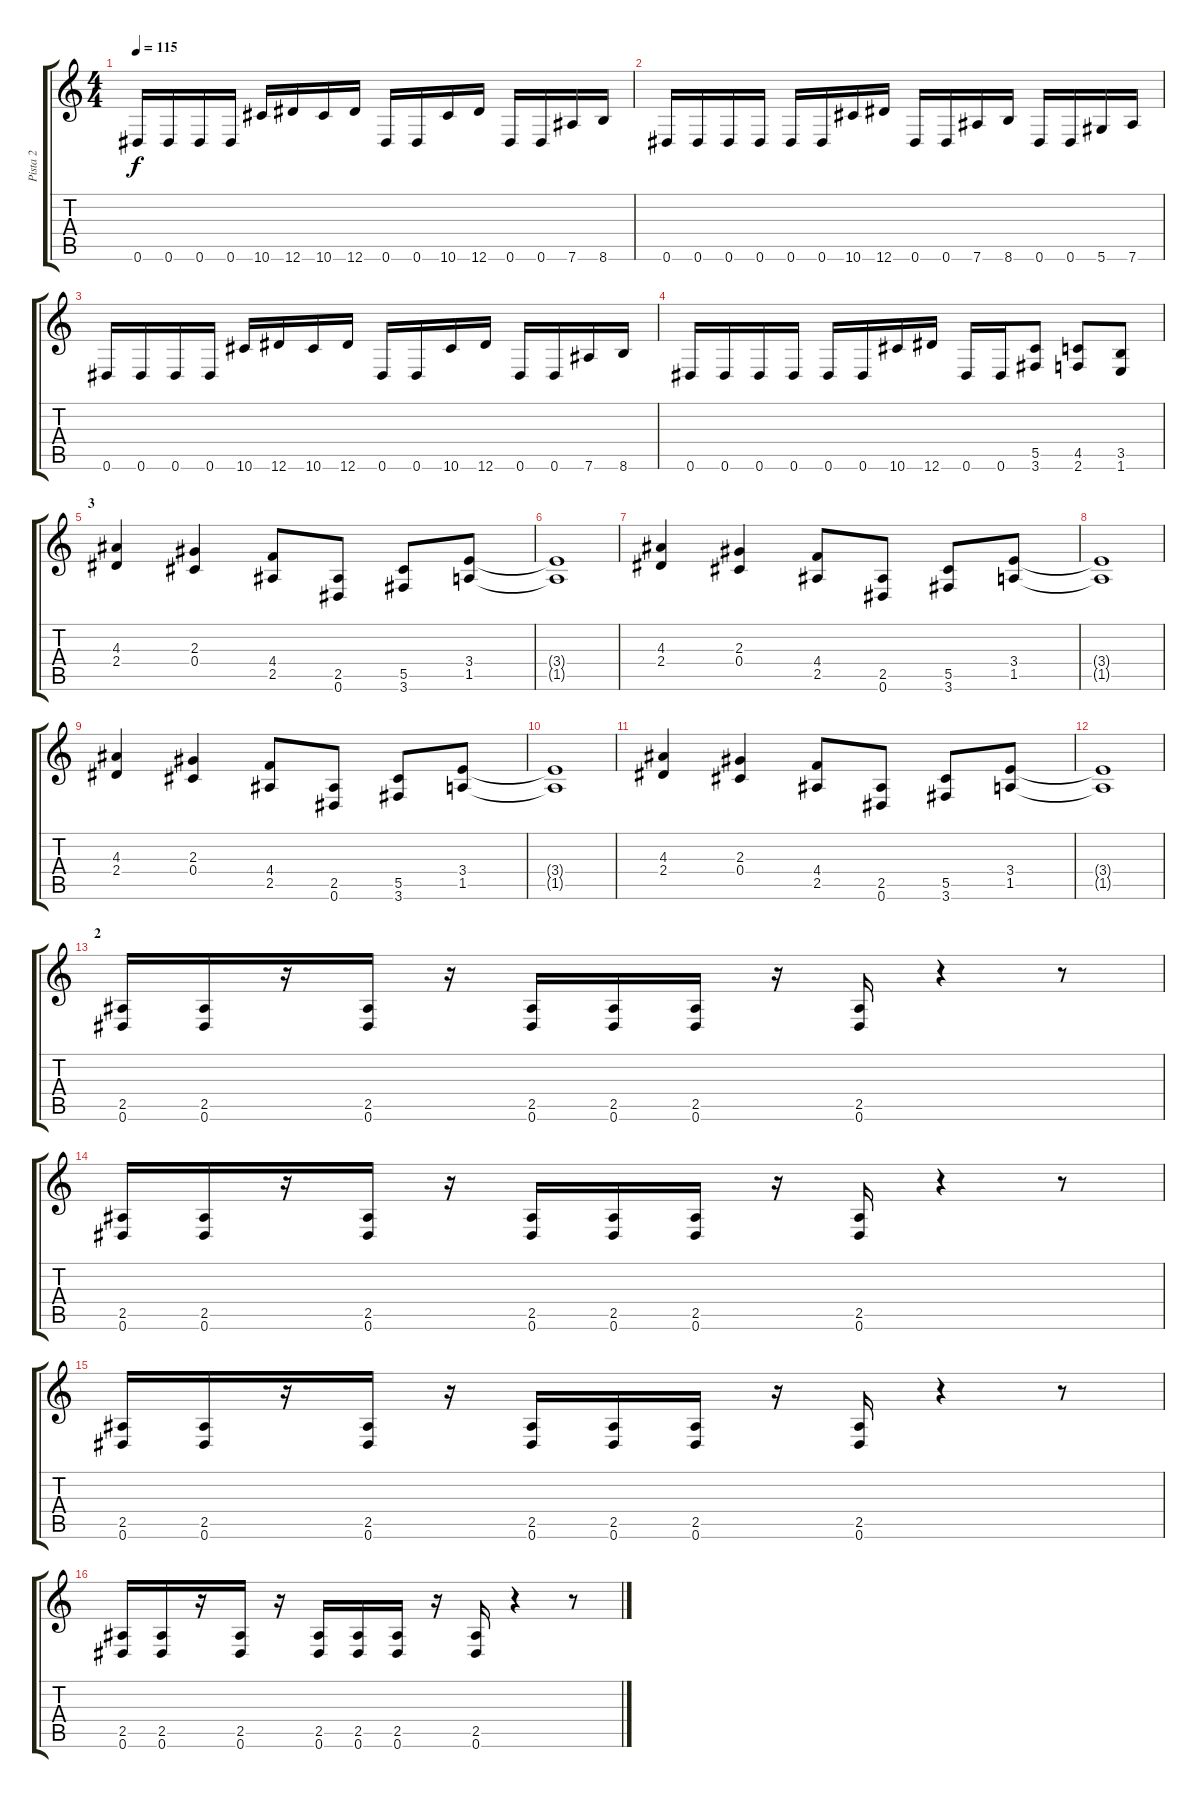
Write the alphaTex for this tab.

\track ("Pista 2" "Pista 2") {instrument distortionguitar}
\staff {score tabs}
\tuning (Eb4 Bb3 Gb3 Db3 Ab2 Eb2) {hide}
\ts (4 4)
\tempo 115
\clef g2
\ks c
0.6.16{dy f} 0.6.16 0.6.16 0.6.16 10.6.16 12.6.16 10.6.16 12.6.16 0.6.16 0.6.16 10.6.16 12.6.16 0.6.16 0.6.16 7.6.16 8.6.16 |
0.6.16 0.6.16 0.6.16 0.6.16 0.6.16 0.6.16 10.6.16 12.6.16 0.6.16 0.6.16 7.6.16 8.6.16 0.6.16 0.6.16 5.6.16 7.6.16 |
0.6.16 0.6.16 0.6.16 0.6.16 10.6.16 12.6.16 10.6.16 12.6.16 0.6.16 0.6.16 10.6.16 12.6.16 0.6.16 0.6.16 7.6.16 8.6.16 |
0.6.16 0.6.16 0.6.16 0.6.16 0.6.16 0.6.16 10.6.16 12.6.16 0.6.16 0.6.16 (5.5 3.6).8 (4.5 2.6).8 (3.5 1.6).8 |
\section ("" "3")
(4.3 2.4).4 (2.3 0.4).4 (4.4 2.5).8 (2.5 0.6).8 (5.5 3.6).8 (3.4 1.5).8 |
(3.4{t} 1.5{t}).1 |
(4.3 2.4).4 (2.3 0.4).4 (4.4 2.5).8 (2.5 0.6).8 (5.5 3.6).8 (3.4 1.5).8 |
(3.4{t} 1.5{t}).1 |
(4.3 2.4).4 (2.3 0.4).4 (4.4 2.5).8 (2.5 0.6).8 (5.5 3.6).8 (3.4 1.5).8 |
(3.4{t} 1.5{t}).1 |
(4.3 2.4).4 (2.3 0.4).4 (4.4 2.5).8 (2.5 0.6).8 (5.5 3.6).8 (3.4 1.5).8 |
(3.4{t} 1.5{t}).1 |
\section ("" "2")
(2.5 0.6).16 (2.5 0.6).16 r.16 (2.5 0.6).16 r.16 (2.5 0.6).16 (2.5 0.6).16 (2.5 0.6).16 r.16 (2.5 0.6).16 r.4 r.8 |
(2.5 0.6).16 (2.5 0.6).16 r.16 (2.5 0.6).16 r.16 (2.5 0.6).16 (2.5 0.6).16 (2.5 0.6).16 r.16 (2.5 0.6).16 r.4 r.8 |
(2.5 0.6).16 (2.5 0.6).16 r.16 (2.5 0.6).16 r.16 (2.5 0.6).16 (2.5 0.6).16 (2.5 0.6).16 r.16 (2.5 0.6).16 r.4 r.8 |
(2.5 0.6).16 (2.5 0.6).16 r.16 (2.5 0.6).16 r.16 (2.5 0.6).16 (2.5 0.6).16 (2.5 0.6).16 r.16 (2.5 0.6).16 r.4 r.8
